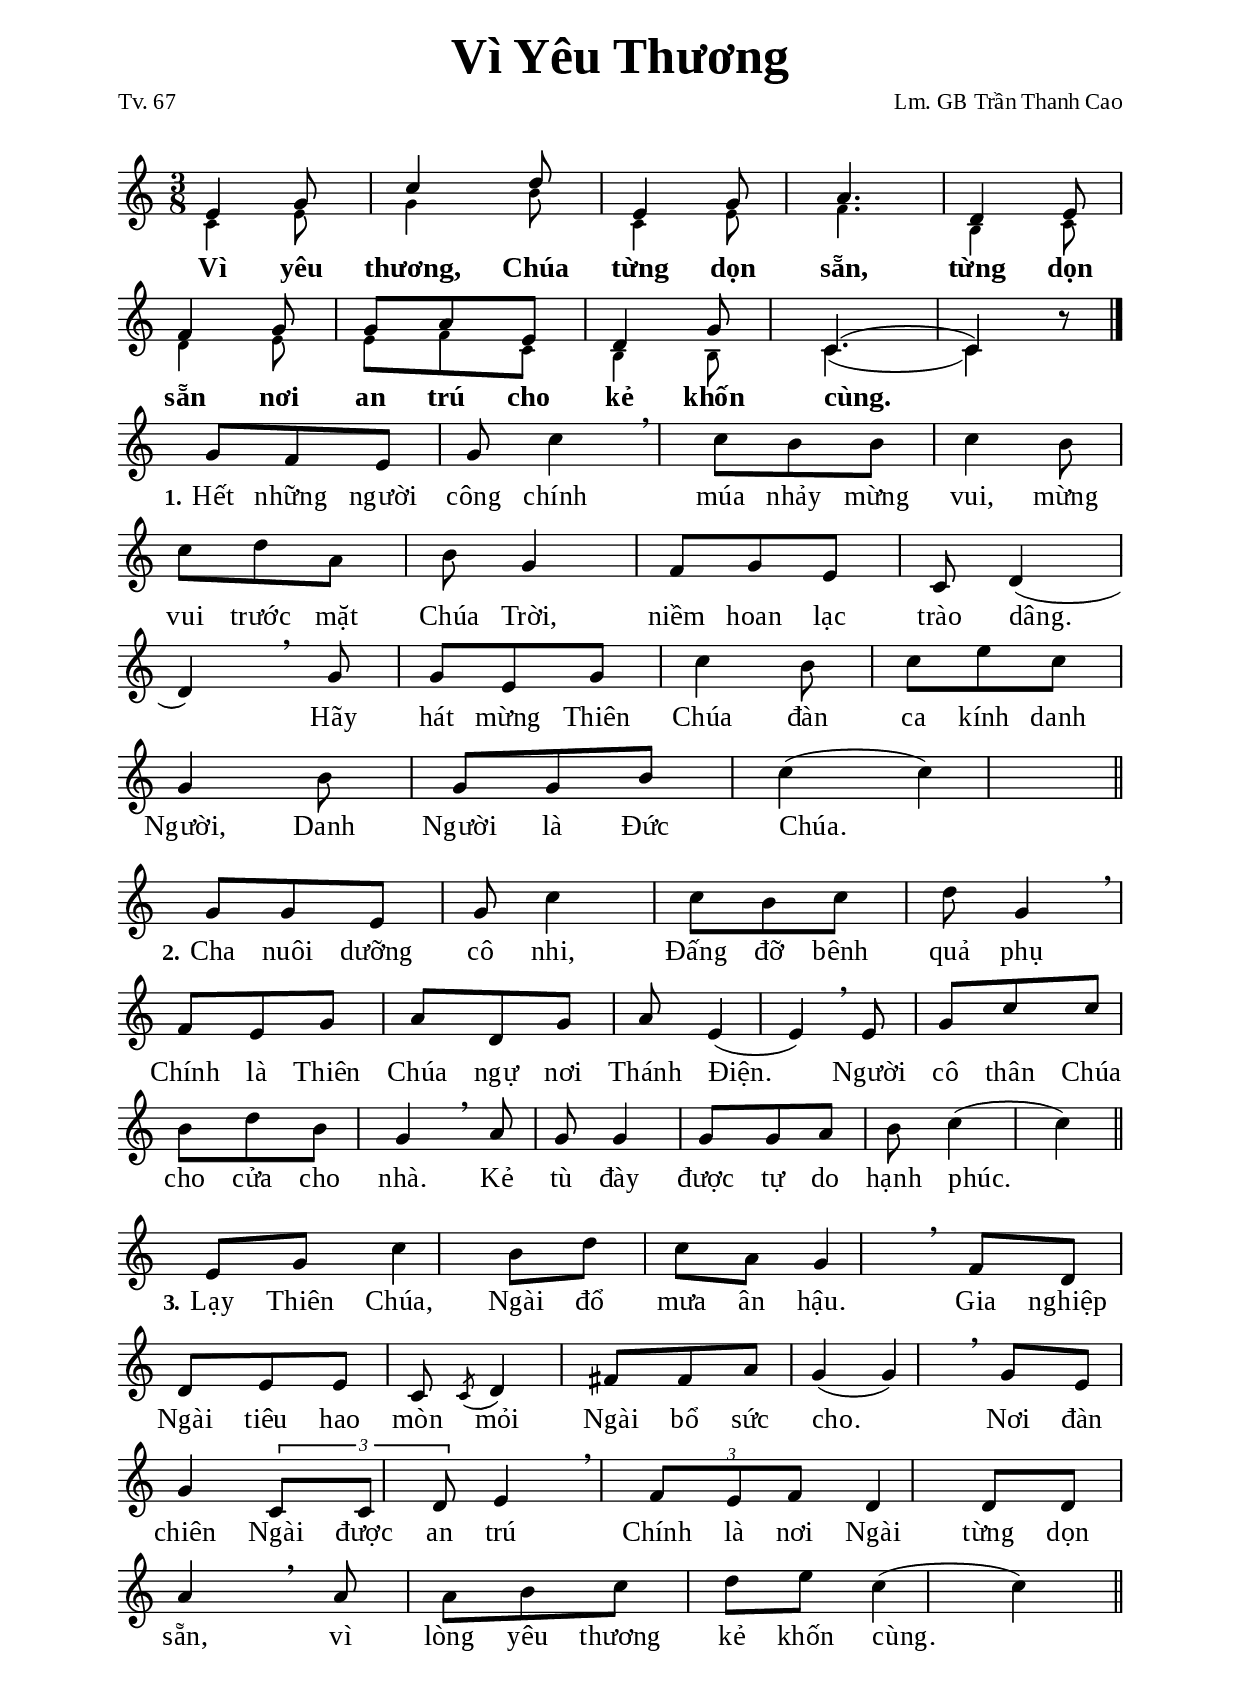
% Cài đặt chung
\version "2.22.1"
\include "english.ly"

\header {
  title = \markup { \fontsize #3 "Vì Yêu Thương" }
  poet = "Tv. 67"
  composer = "Lm. GB Trần Thanh Cao"
  arranger = " "
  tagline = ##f
}

\paper {
  #(set-paper-size "a4")
  top-margin = 10\mm
  bottom-margin = 10\mm
  left-margin = 20\mm
  right-margin = 20\mm
  indent = #0
  #(define fonts
    (make-pango-font-tree
      "Liberation Serif"
      "Liberation Serif"
      "Liberation Serif"
      (/ 20 20)))
  page-count = #1
}

% Nhạc điệp khúc
nhacDiepKhucSop = \relative c' {
  e4 g8 |
  c4 d8 |
  e,4 g8 |
  a4. |
  d,4 e8 |
  f4 g8 |
  g a e |
  d4 g8 |
  c,4. ( |
  c4) r8 \bar "|."
}

nhacDiepKhucBass = \relative c' {
  c4 e8 |
  g4 b8 |
  c,4 e8 |
  f4. |
  b,4 c8 |
  d4 e8 |
  e f c |
  b4 b8 |
  c4. ( |
  c4) r8
}

% Nhạc phiên khúc
nhacPhienKhucMot = \relative c'' {
  g8 f e g c4 \breathe
  c8 b b c4 b8 c d a b g4
  f8 g e c d4 (d) \breathe
  g8 g e g c4 b8 c e c g4
  b8 g g b c4 (c) \bar "||"
}

nhacPhienKhucHai = \relative c'' {
  g8 g e g c4
  c8 b c d g,4 \breathe
  f8 e g a d, g a e4 (e) \breathe
  e8 g c c b d b g4 \breathe
  a8 g g4 g8 g a b c4 (c) \bar "||"
}

nhacPhienKhucBa = \relative c' {
  e8 g c4
  b8 d c a g4 \breathe
  f8 d d e e c \acciaccatura c8 d4
  fs8 fs a g4 (g) \breathe
  g8 e g4 \tuplet 3/2 { c,8 c d } e4 \breathe
  \tuplet 3/2 { f8 e f } d4 d8 d a'4 \breathe
  a8 a b c d e c4 (c) \bar "||"
}

% Lời điệp khúc
loiDiepKhuc = \lyricmode {
  Vì yêu thương, Chúa từng dọn sẵn,
  từng dọn sẵn nơi an trú cho kẻ khốn cùng.
}

% Lời phiên khúc
loiPhienKhucMot = \lyricmode {
  \set stanza = #"1."
  Hết những người công chính múa nhảy mừng vui,
  mừng vui trước mặt Chúa Trời,
  niềm hoan lạc trào dâng.
  Hãy hát mừng Thiên Chúa đàn ca kính danh Người,
  Danh Người là Đức Chúa.
}

loiPhienKhucHai = \lyricmode {
  \set stanza = #"2."
  Cha nuôi dưỡng cô nhi, Đấng đỡ bênh quả phụ
  Chính là Thiên Chúa ngự nơi Thánh Điện.
  Người cô thân Chúa cho cửa cho nhà.
  Kẻ tù đày được tự do hạnh phúc.
}

loiPhienKhucBa = \lyricmode {
  \set stanza = #"3."
  Lạy Thiên Chúa, Ngài đổ mưa ân hậu.
  Gia nghiệp Ngài tiêu hao mòn mỏi Ngài bổ sức cho.
  Nơi đàn chiên Ngài được an trú
  Chính là nơi Ngài từng dọn sẵn,
  vì lòng yêu thương kẻ khốn cùng.
}

% Dàn trang
\score {
  \new ChoirStaff <<
    \new Staff = diepKhuc \with {
        \consists "Merge_rests_engraver"
        %\magnifyStaff #(magstep +1)
      }
      <<
      \new Voice = beSop {
        \voiceOne \key c \major \time 3/8 \nhacDiepKhucSop
      }
      \new Voice = beBas {
        \override NoteHead.font-size = #-2
        \voiceTwo \key c \major \time 3/8 \nhacDiepKhucBass
      }
    >>
    \new Lyrics \lyricsto beSop \loiDiepKhuc
  >>
  \layout {
    ragged-last = ##f
    \override Lyrics.LyricText.font-series = #'bold
    \override Lyrics.LyricText.font-size = #+2
    \override Lyrics.LyricSpace.minimum-distance = #4.0
    \override Score.BarNumber.break-visibility = ##(#f #f #f)
    \override Score.SpacingSpanner.uniform-stretching = ##t
  }
}

\score {
  \new ChoirStaff <<
    \new Staff = phienKhuc \with {
        %\magnifyStaff #(magstep +1)
      }
      <<
      \new Voice = beSop {
        \key c \major \time 3/8 \nhacPhienKhucMot
      }
    >>
    \new Lyrics \lyricsto beSop \loiPhienKhucMot
  >>
  \layout {
    \override Staff.TimeSignature.transparent = ##t
    \override Lyrics.LyricText.font-size = #+2
    \override Lyrics.LyricSpace.minimum-distance = #2.0
    \override Score.BarNumber.break-visibility = ##(#f #f #f)
    \override Score.SpacingSpanner.uniform-stretching = ##t
    \set Score.barAlways = ##t
    \set Score.defaultBarType = ""
  } 
}

\score {
  \new ChoirStaff <<
    \new Staff = phienKhuc \with {
        %\magnifyStaff #(magstep +1)
      }
      <<
      \new Voice = beSop {
        \key c \major \time 3/8 \nhacPhienKhucHai
      }
    >>
    \new Lyrics \lyricsto beSop \loiPhienKhucHai
  >>
  \layout {
    \override Staff.TimeSignature.transparent = ##t
    \override Lyrics.LyricText.font-size = #+2
    \override Lyrics.LyricSpace.minimum-distance = #2.5
    \override Score.BarNumber.break-visibility = ##(#f #f #f)
    \override Score.SpacingSpanner.uniform-stretching = ##t
    \set Score.barAlways = ##t
    \set Score.defaultBarType = ""
  } 
}

\score {
  \new ChoirStaff <<
    \new Staff = phienKhuc \with {
        %\magnifyStaff #(magstep +1)
      }
      <<
      \new Voice = beSop {
        \key c \major \time 3/8 \nhacPhienKhucBa
      }
    >>
    \new Lyrics \lyricsto beSop \loiPhienKhucBa
  >>
  \layout {
    \override Staff.TimeSignature.transparent = ##t
    \override Lyrics.LyricText.font-size = #+2
    \override Lyrics.LyricSpace.minimum-distance = #3.0
    \override Score.BarNumber.break-visibility = ##(#f #f #f)
    \override Score.SpacingSpanner.uniform-stretching = ##t
    \set Score.barAlways = ##t
    \set Score.defaultBarType = ""
  } 
}
